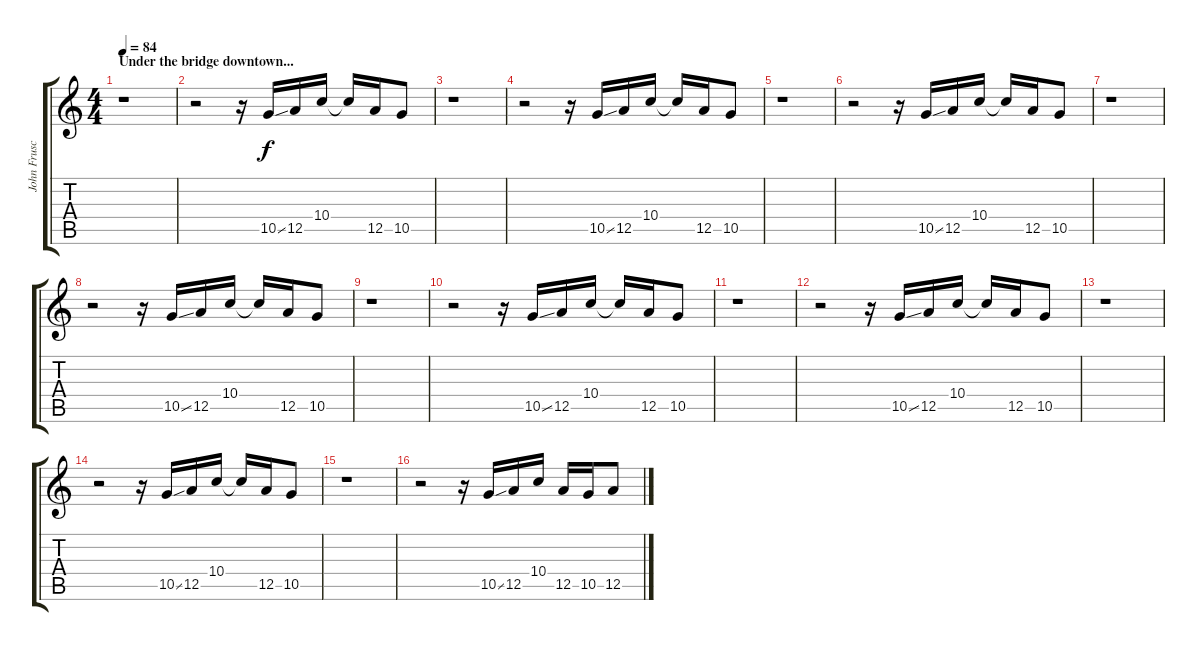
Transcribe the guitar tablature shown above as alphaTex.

\track ("John Frusciante" "John Frusc") {instrument electricguitarclean}
\staff {score tabs}
\tuning (E4 B3 G3 D3 A2 E2) {hide}
\ts (4 4)
\section ("" "Under the bridge downtown...")
\tempo 84
\clef g2
\ks c
r.1{dy f} |
r.2 r.16 10.5{ss}.16 12.5.16 10.4.16 10.4{t}.16 12.5.16 10.5.8 |
r.1 |
r.2 r.16 10.5{ss}.16 12.5.16 10.4.16 10.4{t}.16 12.5.16 10.5.8 |
r.1 |
r.2 r.16 10.5{ss}.16 12.5.16 10.4.16 10.4{t}.16 12.5.16 10.5.8 |
r.1 |
r.2 r.16 10.5{ss}.16 12.5.16 10.4.16 10.4{t}.16 12.5.16 10.5.8 |
r.1 |
r.2 r.16 10.5{ss}.16 12.5.16 10.4.16 10.4{t}.16 12.5.16 10.5.8 |
r.1 |
r.2 r.16 10.5{ss}.16 12.5.16 10.4.16 10.4{t}.16 12.5.16 10.5.8 |
r.1 |
r.2 r.16 10.5{ss}.16 12.5.16 10.4.16 10.4{t}.16 12.5.16 10.5.8 |
r.1 |
r.2 r.16 10.5{ss}.16 12.5.16 10.4.16 12.5.16 10.5.16 12.5.8
